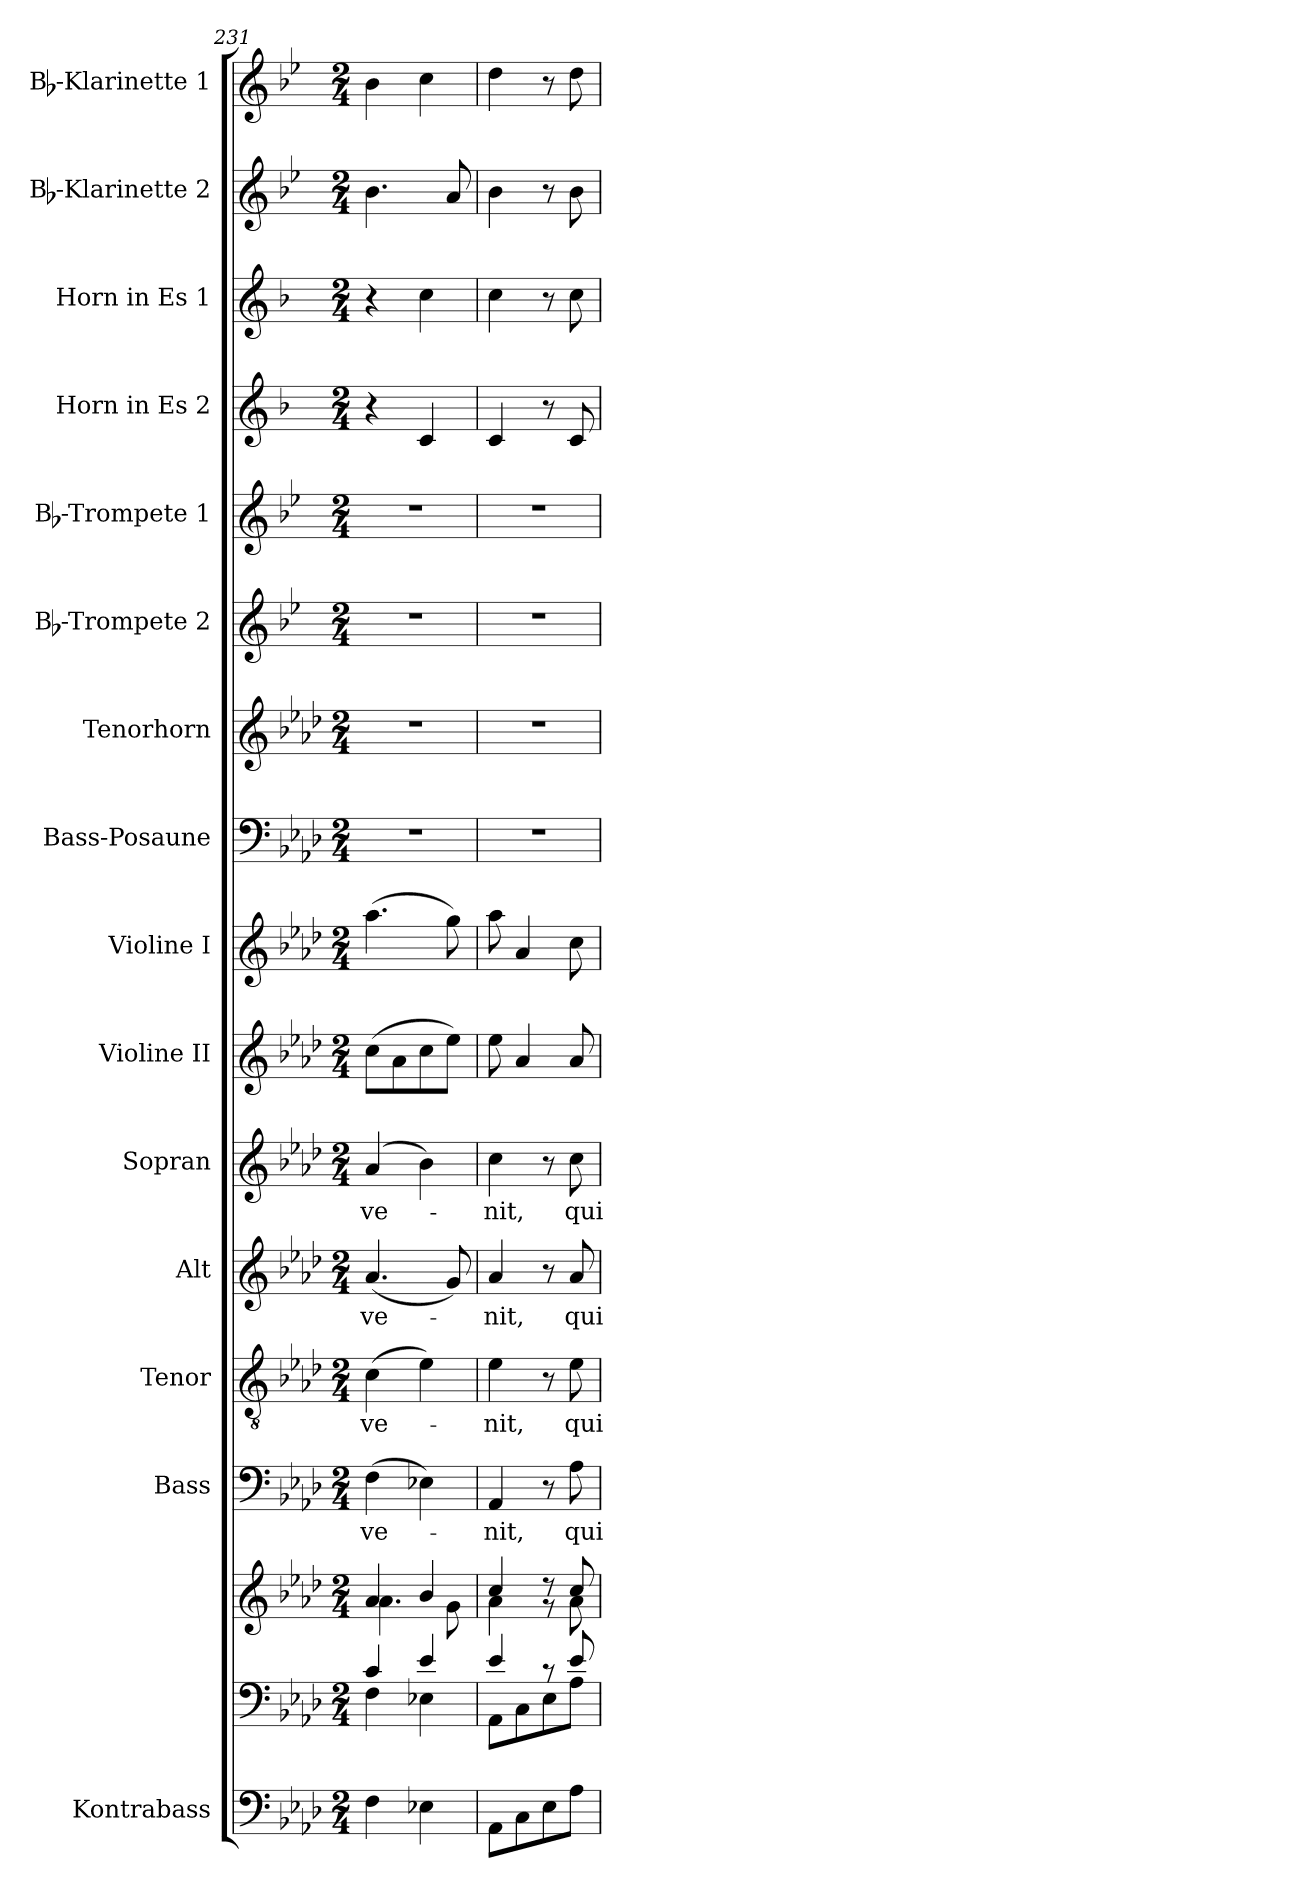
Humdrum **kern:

**kern	**kern	**kern	**kern	**text	**kern	**text	**kern	**text	**kern	**text	**kern	**kern	**kern	**kern	**kern	**kern	**kern	**kern	**kern	**kern
*part16	*part15	*part15	*part14	*part14	*part13	*part13	*part12	*part12	*part11	*part11	*part10	*part9	*part8	*part7	*part6	*part5	*part4	*part3	*part2	*part1
*staff17	*staff16	*staff15	*staff14	*staff14	*staff13	*staff13	*staff12	*staff12	*staff11	*staff11	*staff10	*staff9	*staff8	*staff7	*staff6	*staff5	*staff4	*staff3	*staff2	*staff1
*I"Kontrabass	*	*	*I"Bass	*	*I"Tenor	*	*I"Alt	*	*I"Sopran	*	*I"Violine II	*I"Violine I	*I"Bass-Posaune	*I"Tenorhorn	*I"Bb-Trompete 2	*I"Bb-Trompete 1	*I"Horn in Es 2	*I"Horn in Es 1	*I"Bb-Klarinette 2	*I"Bb-Klarinette 1
*I'Kb.	*	*	*I'B.	*	*I'T.	*	*I'A.	*	*I'S.	*	*I'Vl. II	*I'Vl. I	*I'B. Pos.	*I'T. Hrn.	*I'Bb Trp. 2	*I'Bb Trp. 1	*	*	*I'Bb Kl. 2	*I'Bb Kl. 1
*clefF4	*clefF4	*clefG2	*clefF4	*	*clefGv2	*	*clefG2	*	*clefG2	*	*clefG2	*clefG2	*clefF4	*clefG2	*clefG2	*clefG2	*clefG2	*clefG2	*clefG2	*clefG2
*ITrd7c12	*	*	*	*	*	*	*	*	*	*	*	*	*	*ITrd8c14	*ITrd1c2	*ITrd1c2	*ITrd5c9	*ITrd5c9	*ITrd1c2	*ITrd1c2
*k[b-e-a-d-]	*k[b-e-a-d-]	*k[b-e-a-d-]	*k[b-e-a-d-]	*	*k[b-e-a-d-]	*	*k[b-e-a-d-]	*	*k[b-e-a-d-]	*	*k[b-e-a-d-]	*k[b-e-a-d-]	*k[b-e-a-d-]	*k[b-e-a-d-]	*k[b-e-a-d-]	*k[b-e-a-d-]	*k[b-e-a-d-]	*k[b-e-a-d-]	*k[b-e-a-d-]	*k[b-e-a-d-]
*A-:	*A-:	*A-:	*A-:	*	*A-:	*	*A-:	*	*A-:	*	*A-:	*A-:	*A-:	*A-:	*A-:	*A-:	*A-:	*A-:	*A-:	*A-:
*M2/4	*M2/4	*M2/4	*M2/4	*	*M2/4	*	*M2/4	*	*M2/4	*	*M2/4	*M2/4	*M2/4	*M2/4	*M2/4	*M2/4	*M2/4	*M2/4	*M2/4	*M2/4
=231	=231	=231	=231	=231	=231	=231	=231	=231	=231	=231	=231	=231	=231	=231	=231	=231	=231	=231	=231	=231
*	*^	*^	*	*	*	*	*	*	*	*	*	*	*	*	*	*	*	*	*	*
!	!	!	!	!	!	!LO:LY:b	!	!LO:LY:b	!	!LO:LY:b	!	!LO:LY:b	!	!	!	!	!	!	!	!	!	!
4FF\	4c/	4F\	4a-/	4.a-\	(>4F\	ve-	(>4c\	ve-	(<4.a-/	ve-	(4a-/	ve-	(>8cc\L	(>4.aa-\	2r	2r	2r	2r	4r	4r	4.a-\	4a-\
.	.	.	.	.	.	.	.	.	.	.	.	.	8a-\	.	.	.	.	.	.	.	.	.
4EE-X\	4e-/	4E-X\	4b-/	.	4E-X\)	.	4e-\)	.	.	.	4b-\)	.	8cc\	.	.	.	.	.	4E-/	4e-\	.	4b-\
.	.	.	.	8g\	.	.	.	.	8g/)	.	.	.	8ee-\J)	8gg\)	.	.	.	.	.	.	8g/	.
=232	=232	=232	=232	=232	=232	=232	=232	=232	=232	=232	=232	=232	=232	=232	=232	=232	=232	=232	=232	=232	=232	=232
!	!	!	!	!	!	!LO:LY:b	!	!LO:LY:b	!	!LO:LY:b	!	!LO:LY:b	!	!	!	!	!	!	!	!	!	!
8AAA-\L	4e-/	8AA-\L	4cc/	4a-\	4AA-/	-nit,	4e-\	-nit,	4a-/	-nit,	4cc\	-nit,	8ee-\	8aa-\	2r	2r	2r	2r	4E-/	4e-\	4a-\	4cc\
8CC\	.	8C\	.	.	.	.	.	.	.	.	.	.	4a-/	4a-/	.	.	.	.	.	.	.	.
8EE-\	8rc	8E-\	8r	8r	8r	.	8r	.	8r	.	8r	.	.	.	.	.	.	.	8r	8r	8r	8r
!	!	!	!	!	!	!LO:LY:b	!	!LO:LY:b	!	!LO:LY:b	!	!LO:LY:b	!	!	!	!	!	!	!	!	!	!
8AA-\J	8e-/	8A-\J	8cc/	8a-\	8A-\	qui	8e-\	qui	8a-/	qui	8cc\	qui	8a-/	8cc\	.	.	.	.	8E-/	8e-\	8a-\	8cc\
*	*v	*v	*	*	*	*	*	*	*	*	*	*	*	*	*	*	*	*	*	*	*	*
*	*	*v	*v	*	*	*	*	*	*	*	*	*	*	*	*	*	*	*	*	*	*
=	=	=	=	=	=	=	=	=	=	=	=	=	=	=	=	=	=	=	=	=
*-	*-	*-	*-	*-	*-	*-	*-	*-	*-	*-	*-	*-	*-	*-	*-	*-	*-	*-	*-	*-
